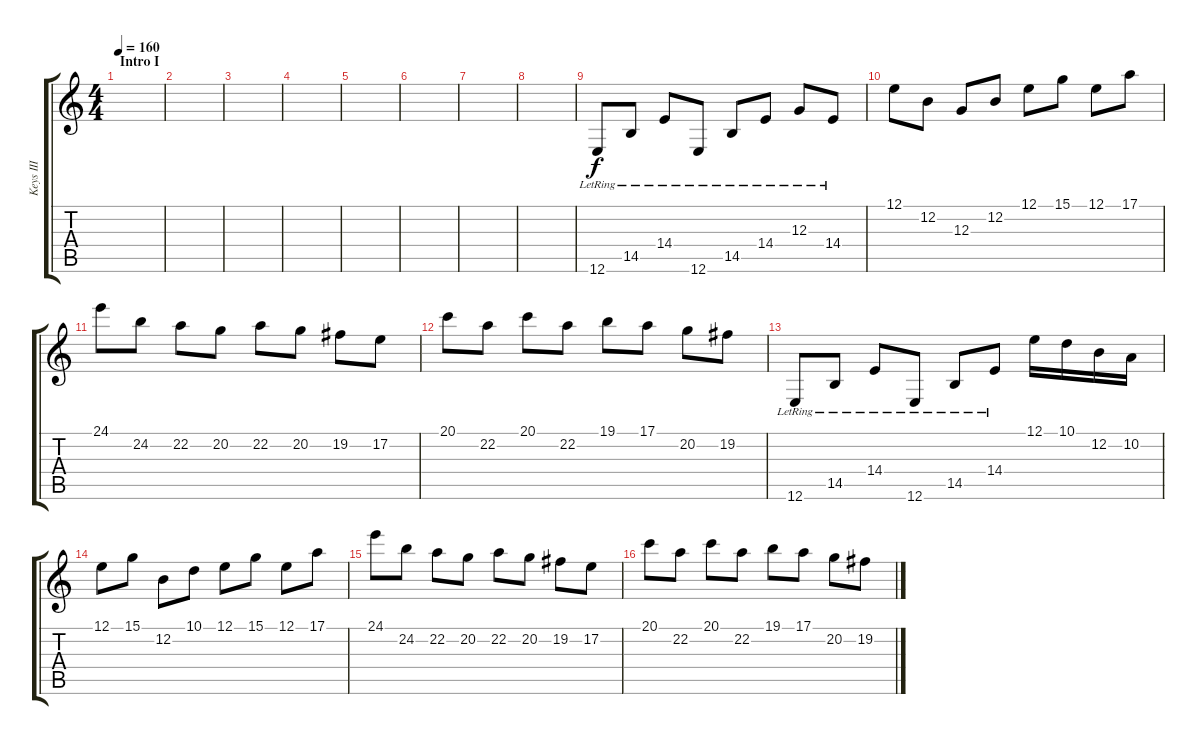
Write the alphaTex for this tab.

\track ("Keys III" "Keys III") {instrument musicbox}
\staff {score tabs}
\tuning (E4 B3 G3 D3 A2 E2) {hide}
\ts (4 4)
\section ("" "Intro I")
\tempo 160
\tempo 120
\tempo 160
\clef g2
\ks c
|
|
|
|
|
|
|
|
12.6{lr}.8 14.5{lr}.8 14.4{lr}.8 12.6{lr}.8 14.5{lr}.8 14.4{lr}.8 12.3{lr}.8 14.4{lr}.8 |
12.1.8 12.2.8 12.3.8 12.2.8 12.1.8 15.1.8 12.1.8 17.1.8 |
24.1.8 24.2.8 22.2.8 20.2.8 22.2.8 20.2.8 19.2.8 17.2.8 |
20.1.8 22.2.8 20.1.8 22.2.8 19.1.8 17.1.8 20.2.8 19.2.8 |
12.6{lr}.8 14.5{lr}.8 14.4{lr}.8 12.6{lr}.8 14.5{lr}.8 14.4{lr}.8 12.1.16 10.1.16 12.2.16 10.2.16 |
12.1.8 15.1.8 12.2.8 10.1.8 12.1.8 15.1.8 12.1.8 17.1.8 |
24.1.8 24.2.8 22.2.8 20.2.8 22.2.8 20.2.8 19.2.8 17.2.8 |
20.1.8 22.2.8 20.1.8 22.2.8 19.1.8 17.1.8 20.2.8 19.2.8
